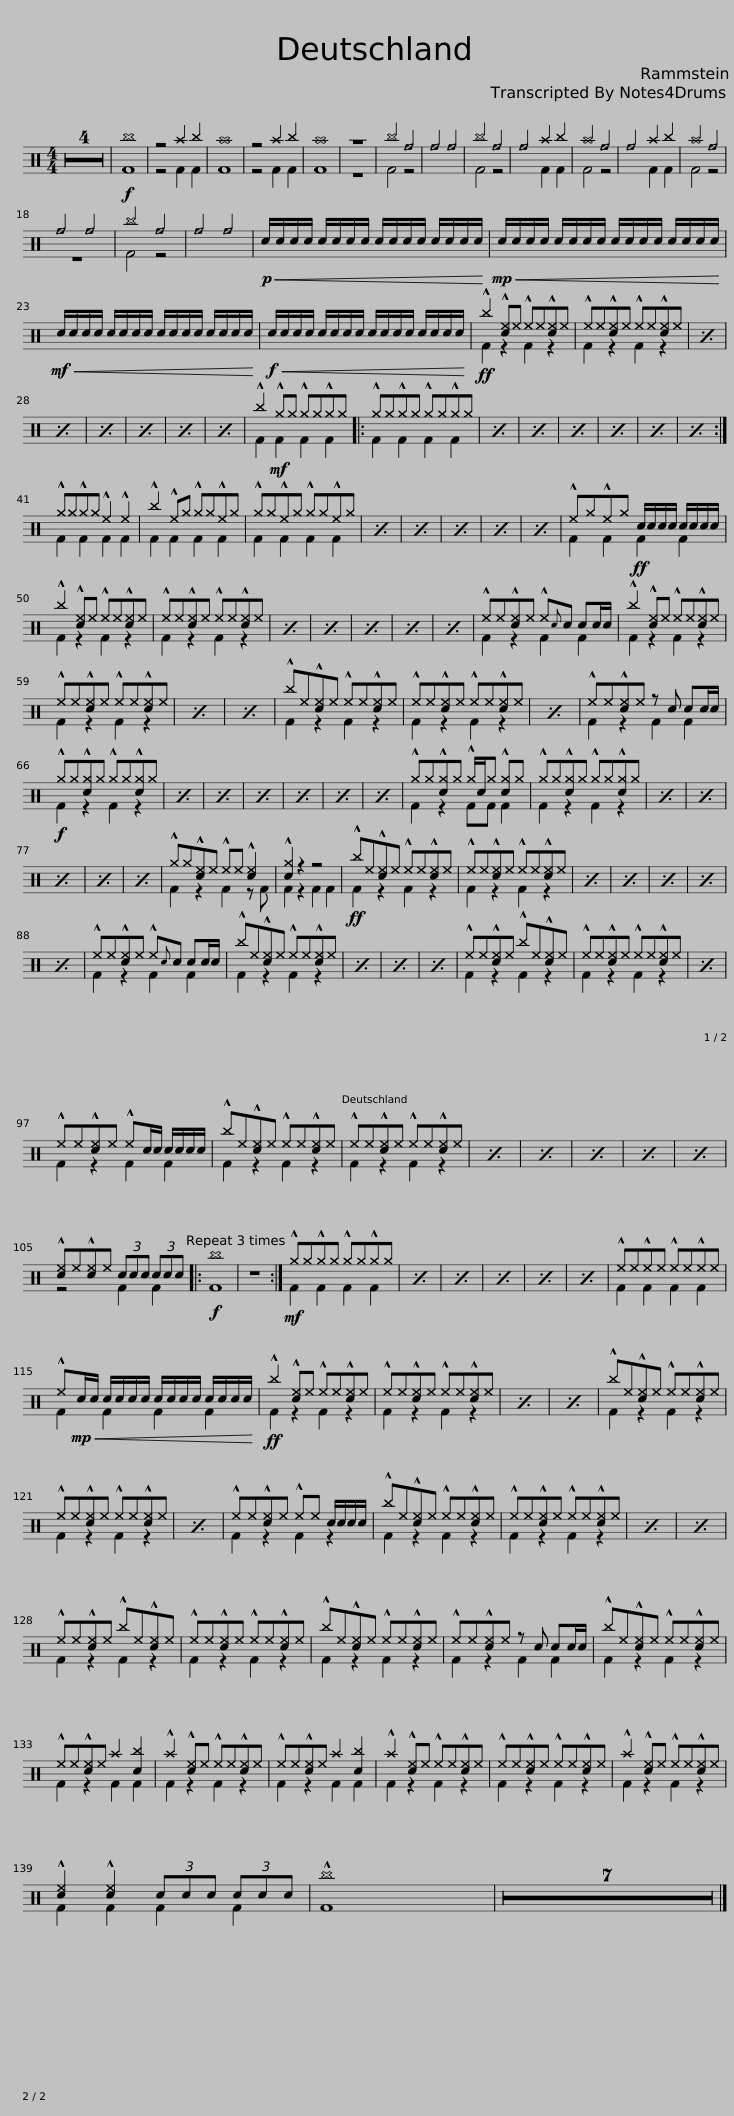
X:1
%%score ( 1 2 )
L:1/8
M:4/4
I:linebreak $
K:C
V:1 perc
K:none
V:2 perc
K:none
V:1
 z8 | z8 | z8 | z8 |!f! ^b8 | %5
 z4 ^a2 ^b2 | ^a8 | z4 ^a2 ^b2 | ^a8 | z8 | %10
 ^b4 _f4 | _f4 _f4 | ^b4 _f4 | _f4 ^a2 ^b2 | ^a4 _f4 | %15
 _f4 ^a2 ^b2 | ^a4 _f4 |$ _f4 _f4 | ^b4 _f4 | _f4 _f4 | %20
!p!!<(! c/c/c/c/ c/c/c/c/ c/c/c/c/ c/c/c/c/!<)! |!mp!!<(! c/c/c/c/ c/c/c/c/ c/c/c/c/ c/c/c/c/!<)! |$!mf!!<(! c/c/c/c/ c/c/c/c/ c/c/c/c/ c/c/c/c/!<)! |!f!!<(! c/c/c/c/ c/c/c/c/ c/c/c/c/ c/c/c/c/!<)! |!ff! !^!^b2 !^![c^e]^e !^!^e^e!^![c^e]^e | %25
 !^!^e^e!^![c^e]^e !^!^e^e!^![c^e]^e | x8 |$ x8 | x8 | x8 | %30
 x8 | x8 | !^!^b2!mf! !^!^g^g !^!^g^g!^!^g^g |: !^!^g^g!^!^g^g !^!^g^g!^!^g^g | x8 | %35
 x8 | x8 | x8 | x8 | x8 :|$ %40
 !^!^g^g!^!^g^g !^!^e2 !^!^e2 | !^!^b2 !^!^e^g !^!^g^g!^!^e^g | !^!^g^g!^!^e^g !^!^g^g!^!^e^g | x8 | x8 | %45
 x8 | x8 | x8 | !^!^e^g!^!^e^g!ff! c/c/c/c/ c/c/c/c/ |$ !^!^b2 !^![c^e]^e !^!^e^e!^![c^e]^e | %50
 !^!^e^e!^![c^e]^e !^!^e^e!^![c^e]^e | x8 | x8 | x8 | x8 | %55
 x8 | !^!^e^e!^![c^e]^e !^!^e{c}c cc/c/ | !^!^b2 !^![c^e]^e !^!^e^e!^![c^e]^e |$ !^!^e^e!^![c^e]^e !^!^e^e!^![c^e]^e | x8 | %60
 x8 | !^!^b^e!^![c^e]^e !^!^e^e!^![c^e]^e | !^!^e^e!^![c^e]^e !^!^e^e!^![c^e]^e | x8 | !^!^e^e!^![c^e]^e z c cc/c/ |$ %65
!f! !^!^g^g!^![c^g]^g !^!^g^g!^![c^g]^g | x8 | x8 | x8 | x8 | %70
 x8 | x8 | !^!^g^g!^![c^g]^g !^!^g/c/^g !^![c^g]^g | !^!^g^g!^![c^g]^g !^!^g^g!^![c^g]^g | x8 | %75
 x8 |$ x8 | x8 | x8 | !^!^g^g!^![c^e]^e !^!^e^e !^![c^e]2 | %80
 !^![c^g]2 z2 z4 |!ff! !^!^b^e!^![c^e]^e !^!^e^e!^![c^e]^e | !^!^e^e!^![c^e]^e !^!^e^e!^![c^e]^e | x8 | x8 | %85
 x8 | x8 |$ x8 | !^!^e^e!^![c^e]^e !^!^e{c}c cc/c/ | !^!^b^e!^![c^e]^e !^!^e^e!^![c^e]^e | %90
 x8 | x8 | x8 | !^!^e^e!^![c^e]^e !^!^b^e!^![c^e]^e | !^!^e^e!^![c^e]^e !^!^e^e!^![c^e]^e | %95
 x8 |$ !^!^e^e!^![c^e]^e !^!^ec/c/ c/c/c/c/ | !^!^b^e!^![c^e]^e !^!^e^e!^![c^e]^e | !^!^e^e!^![c^e]^e !^!^e^e!^![c^e]^e | x8 | %100
 x8 | x8 | x8 | x8 |$ !^![c^e]^e!^![c^e]^e (3ccc (3ccc |: %105
!f! ^b8 | z8 :|!mf! !^!^g^g!^!^g^g !^!^g^g!^!^g^g | x8 | x8 | %110
 x8 | x8 | x8 | !^!^e^e!^!^e^e !^!^e^e!^!^e^e |$ !^!^e!mp!!<(!c/c/ c/c/c/c/ c/c/c/c/ c/c/c/c/!<)! | %115
!ff! !^!^b2 !^![c^e]^e !^!^e^e!^![c^e]^e | !^!^e^e!^![c^e]^e !^!^e^e!^![c^e]^e | x8 | x8 | !^!^b^e!^![c^e]^e !^!^e^e!^![c^e]^e |$ %120
 !^!^e^e!^![c^e]^e !^!^e^e!^![c^e]^e | x8 | !^!^e^e!^![c^e]^e !^!^e^e c/c/c/c/ | !^!^b^e!^![c^e]^e !^!^e^e!^![c^e]^e | !^!^e^e!^![c^e]^e !^!^e^e!^![c^e]^e | %125
 x8 | x8 |$ !^!^e^e!^![c^e]^e !^!^b^e!^![c^e]^e | !^!^e^e!^![c^e]^e !^!^e^e!^![c^e]^e | !^!^b^e!^![c^e]^e !^!^e^e!^![c^e]^e | %130
 !^!^e^e!^![c^e]^e z c cc/c/ | !^!^b^e!^![c^e]^e !^!^e^e!^![c^e]^e |$ !^!^e^e!^![c^e]^e ^a2 [c^b]2 | !^!^a2 !^![c^e]^e !^!^e^e!^![c^e]^e | !^!^e^e!^![c^e]^e ^a2 [c^b]2 | %135
 !^!^a2 !^![c^e]^e !^!^e^e!^![c^e]^e | !^!^e^e!^![c^e]^e !^!^e^e!^![c^e]^e | !^!^a2 !^![c^e]^e !^!^e^e!^![c^e]^e |$ !^![c^e]2 !^![c^e]2 (3ccc (3ccc | !^!^b8 | %140
 z8 | z8 | z8 | z8 | z8 | %145
 z8 | z8 |] %147
V:2
 x8 | x8 | x8 | x8 | F8 | %5
 z4 F2 F2 | F8 | z4 F2 F2 | F8 | z8 | %10
 F4 z4 | x8 | F4 z4 | x4 F2 F2 | F4 z4 | %15
 x4 F2 F2 | F4 z4 |$ z8 | F4 z4 | x8 | %20
 x8 | x8 |$ x8 | x8 | F2 z2 F2 z2 | %25
 F2 z2 F2 z2 | x8 |$ x8 | x8 | x8 | %30
 x8 | x8 | F2 F2 F2 F2 |: F2 F2 F2 F2 | x8 | %35
 x8 | x8 | x8 | x8 | x8 :|$ %40
 F2 F2 F2 F2 | F2 F2 F2 F2 | F2 F2 F2 F2 | x8 | x8 | %45
 x8 | x8 | x8 | F2 F2 F2 F2 |$ F2 z2 F2 z2 | %50
 F2 z2 F2 z2 | x8 | x8 | x8 | x8 | %55
 x8 | F2 z2 F2 F2 | F2 z2 F2 z2 |$ F2 z2 F2 z2 | x8 | %60
 x8 | F2 z2 F2 z2 | F2 z2 F2 z2 | x8 | F2 z2 F2 F2 |$ %65
 F2 z2 F2 z2 | x8 | x8 | x8 | x8 | %70
 x8 | x8 | F2 z2 FF F2 | F2 z2 F2 z2 | x8 | %75
 x8 |$ x8 | x8 | x8 | F2 z2 F2 z F | %80
 F2 z2 F2 F2 | F2 z2 F2 z2 | F2 z2 F2 z2 | x8 | x8 | %85
 x8 | x8 |$ x8 | F2 z2 F2 F2 | F2 z2 F2 z2 | %90
 x8 | x8 | x8 | F2 z2 F2 z2 | F2 z2 F2 z2 | %95
 x8 |$ F2 z2 F2 F2 | F2 z2 F2 z2 | F2 z2 F2 z2 | x8 | %100
 x8 | x8 | x8 | x8 |$ z4 F2 F2 |: %105
 F8 | x8 :| F2 F2 F2 F2 | x8 | x8 | %110
 x8 | x8 | x8 | F2 F2 F2 F2 |$ F2 F2 F2 F2 | %115
 F2 z2 F2 z2 | F2 z2 F2 z2 | x8 | x8 | F2 z2 F2 z2 |$ %120
 F2 z2 F2 z2 | x8 | F2 z2 F2 z2 | F2 z2 F2 z2 | F2 z2 F2 z2 | %125
 x8 | x8 |$ F2 z2 F2 z2 | F2 z2 F2 z2 | F2 z2 F2 z2 | %130
 F2 z2 F2 F2 | F2 z2 F2 z2 |$ F2 z2 F2 F2 | F2 z2 F2 z2 | F2 z2 F2 F2 | %135
 F2 z2 F2 z2 | F2 z2 F2 z2 | F2 z2 F2 z2 |$ F2 F2 F2 F2 | F8 | %140
 x8 | x8 | x8 | x8 | x8 | %145
 x8 | x8 |] %147
